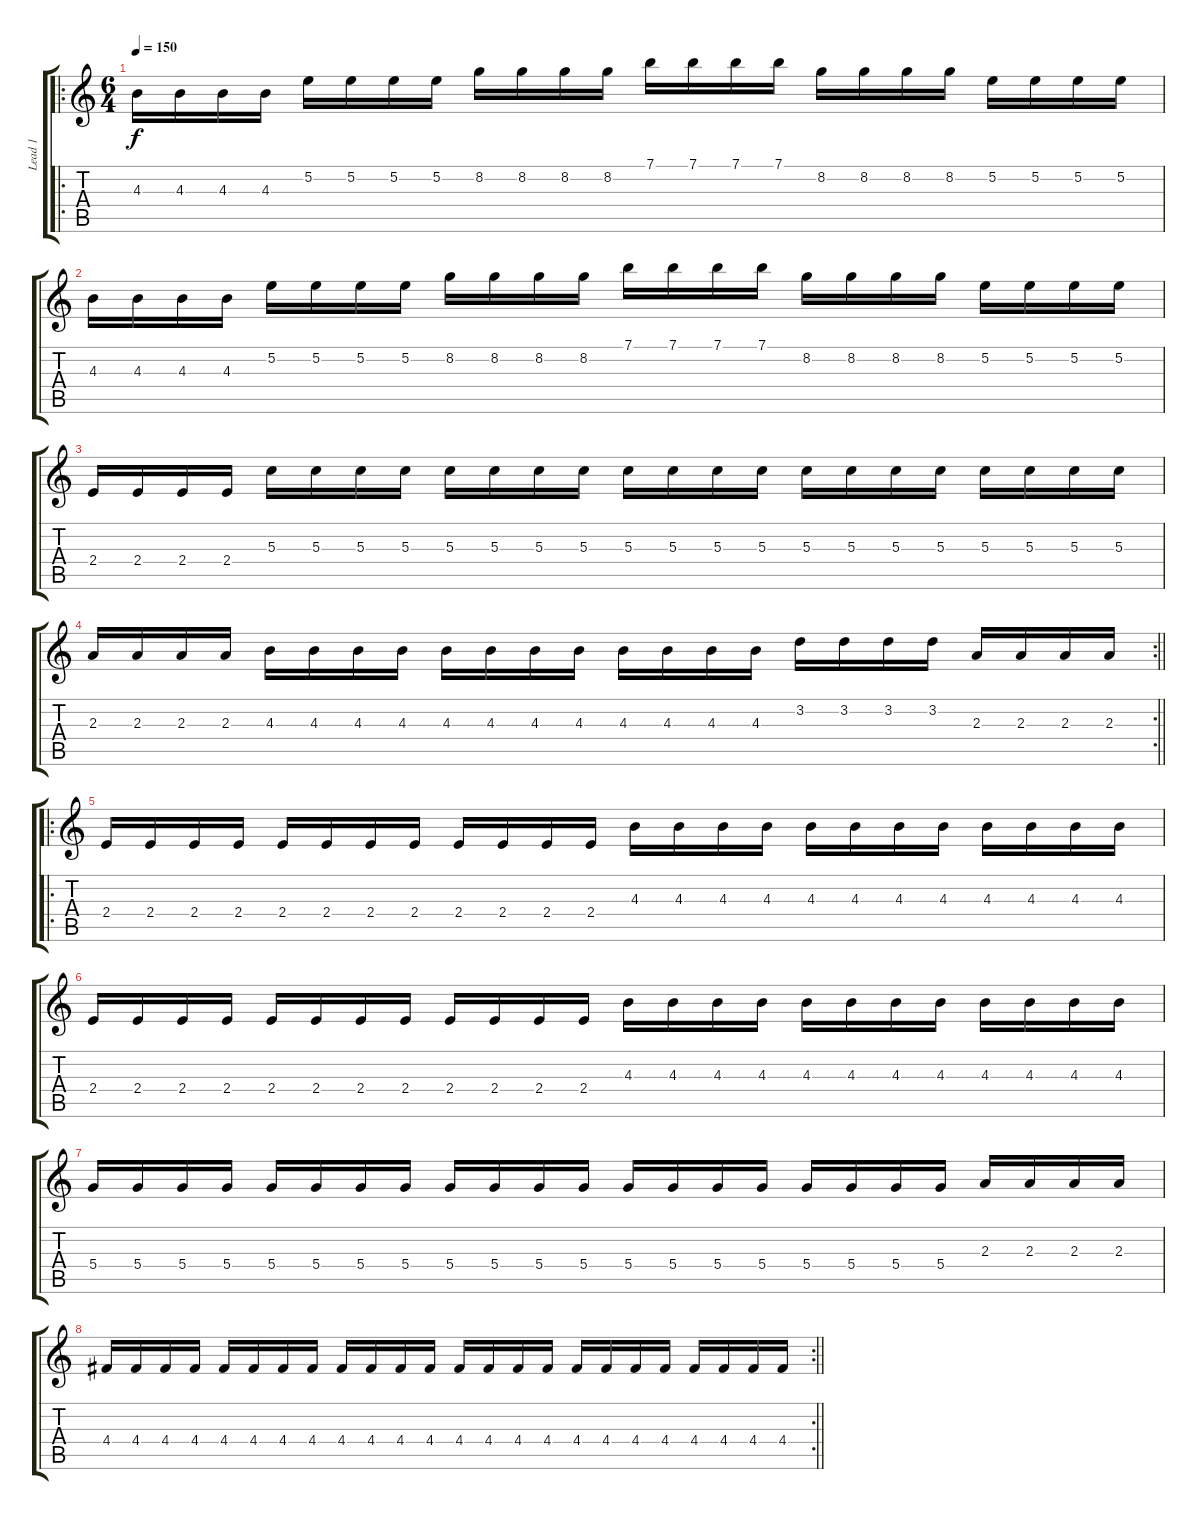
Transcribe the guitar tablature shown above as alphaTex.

\track ("Lead 1" "Lead 1") {instrument overdrivenguitar}
\staff {score tabs}
\tuning (E4 B3 G3 D3 A2 E2) {hide}
\ro
\ts (6 4)
\tempo 150
\clef g2
\ks c
4.3.16{dy f} 4.3.16 4.3.16 4.3.16 5.2.16 5.2.16 5.2.16 5.2.16 8.2.16 8.2.16 8.2.16 8.2.16 7.1.16 7.1.16 7.1.16 7.1.16 8.2.16 8.2.16 8.2.16 8.2.16 5.2.16 5.2.16 5.2.16 5.2.16 |
4.3.16 4.3.16 4.3.16 4.3.16 5.2.16 5.2.16 5.2.16 5.2.16 8.2.16 8.2.16 8.2.16 8.2.16 7.1.16 7.1.16 7.1.16 7.1.16 8.2.16 8.2.16 8.2.16 8.2.16 5.2.16 5.2.16 5.2.16 5.2.16 |
2.4.16 2.4.16 2.4.16 2.4.16 5.3.16 5.3.16 5.3.16 5.3.16 5.3.16 5.3.16 5.3.16 5.3.16 5.3.16 5.3.16 5.3.16 5.3.16 5.3.16 5.3.16 5.3.16 5.3.16 5.3.16 5.3.16 5.3.16 5.3.16 |
\rc 2
\barLineRight lightlight
2.3.16 2.3.16 2.3.16 2.3.16 4.3.16 4.3.16 4.3.16 4.3.16 4.3.16 4.3.16 4.3.16 4.3.16 4.3.16 4.3.16 4.3.16 4.3.16 3.2.16 3.2.16 3.2.16 3.2.16 2.3.16 2.3.16 2.3.16 2.3.16 |
\ro
2.4.16 2.4.16 2.4.16 2.4.16 2.4.16 2.4.16 2.4.16 2.4.16 2.4.16 2.4.16 2.4.16 2.4.16 4.3.16 4.3.16 4.3.16 4.3.16 4.3.16 4.3.16 4.3.16 4.3.16 4.3.16 4.3.16 4.3.16 4.3.16 |
2.4.16 2.4.16 2.4.16 2.4.16 2.4.16 2.4.16 2.4.16 2.4.16 2.4.16 2.4.16 2.4.16 2.4.16 4.3.16 4.3.16 4.3.16 4.3.16 4.3.16 4.3.16 4.3.16 4.3.16 4.3.16 4.3.16 4.3.16 4.3.16 |
5.4.16 5.4.16 5.4.16 5.4.16 5.4.16 5.4.16 5.4.16 5.4.16 5.4.16 5.4.16 5.4.16 5.4.16 5.4.16 5.4.16 5.4.16 5.4.16 5.4.16 5.4.16 5.4.16 5.4.16 2.3.16 2.3.16 2.3.16 2.3.16 |
\rc 2
\barLineRight lightlight
4.4.16 4.4.16 4.4.16 4.4.16 4.4.16 4.4.16 4.4.16 4.4.16 4.4.16 4.4.16 4.4.16 4.4.16 4.4.16 4.4.16 4.4.16 4.4.16 4.4.16 4.4.16 4.4.16 4.4.16 4.4.16 4.4.16 4.4.16 4.4.16
